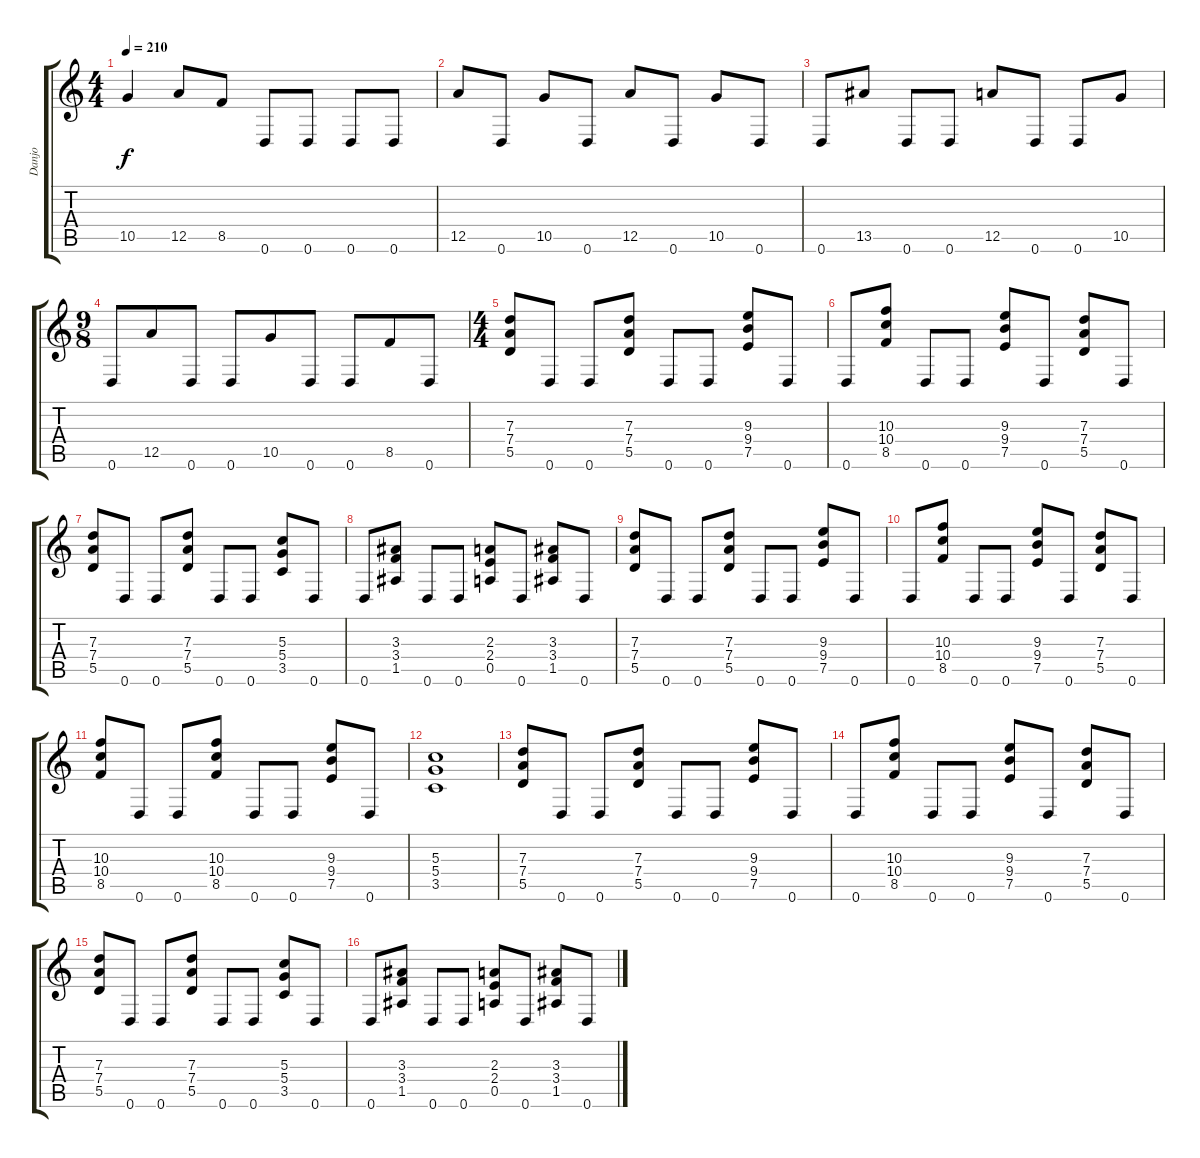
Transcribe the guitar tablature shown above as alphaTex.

\track ("Danjo" "Danjo") {instrument distortionguitar}
\staff {score tabs}
\tuning (E4 B3 G3 D3 A2 D2) {hide}
\ts (4 4)
\tempo 210
\clef g2
\ks c
10.5.4{dy f} 12.5.8 8.5.8 0.6.8 0.6.8 0.6.8 0.6.8 |
12.5.8 0.6.8 10.5.8 0.6.8 12.5.8 0.6.8 10.5.8 0.6.8 |
0.6.8 13.5.8 0.6.8 0.6.8 12.5.8 0.6.8 0.6.8 10.5.8 |
\ts (9 8)
0.6.8 12.5.8 0.6.8 0.6.8 10.5.8 0.6.8 0.6.8 8.5.8 0.6.8 |
\ts (4 4)
(7.3 7.4 5.5).8 0.6.8 0.6.8 (7.3 7.4 5.5).8 0.6.8 0.6.8 (9.3 9.4 7.5).8 0.6.8 |
0.6.8 (10.3 10.4 8.5).8 0.6.8 0.6.8 (9.3 9.4 7.5).8 0.6.8 (7.3 7.4 5.5).8 0.6.8 |
(7.3 7.4 5.5).8 0.6.8 0.6.8 (7.3 7.4 5.5).8 0.6.8 0.6.8 (5.3 5.4 3.5).8 0.6.8 |
0.6.8 (3.3 3.4 1.5).8 0.6.8 0.6.8 (2.3 2.4 0.5).8 0.6.8 (3.3 3.4 1.5).8 0.6.8 |
(7.3 7.4 5.5).8 0.6.8 0.6.8 (7.3 7.4 5.5).8 0.6.8 0.6.8 (9.3 9.4 7.5).8 0.6.8 |
0.6.8 (10.3 10.4 8.5).8 0.6.8 0.6.8 (9.3 9.4 7.5).8 0.6.8 (7.3 7.4 5.5).8 0.6.8 |
(10.3 10.4 8.5).8 0.6.8 0.6.8 (10.3 10.4 8.5).8 0.6.8 0.6.8 (9.3 9.4 7.5).8 0.6.8 |
(5.3 5.4 3.5).1 |
(7.3 7.4 5.5).8 0.6.8 0.6.8 (7.3 7.4 5.5).8 0.6.8 0.6.8 (9.3 9.4 7.5).8 0.6.8 |
0.6.8 (10.3 10.4 8.5).8 0.6.8 0.6.8 (9.3 9.4 7.5).8 0.6.8 (7.3 7.4 5.5).8 0.6.8 |
(7.3 7.4 5.5).8 0.6.8 0.6.8 (7.3 7.4 5.5).8 0.6.8 0.6.8 (5.3 5.4 3.5).8 0.6.8 |
0.6.8 (3.3 3.4 1.5).8 0.6.8 0.6.8 (2.3 2.4 0.5).8 0.6.8 (3.3 3.4 1.5).8 0.6.8
